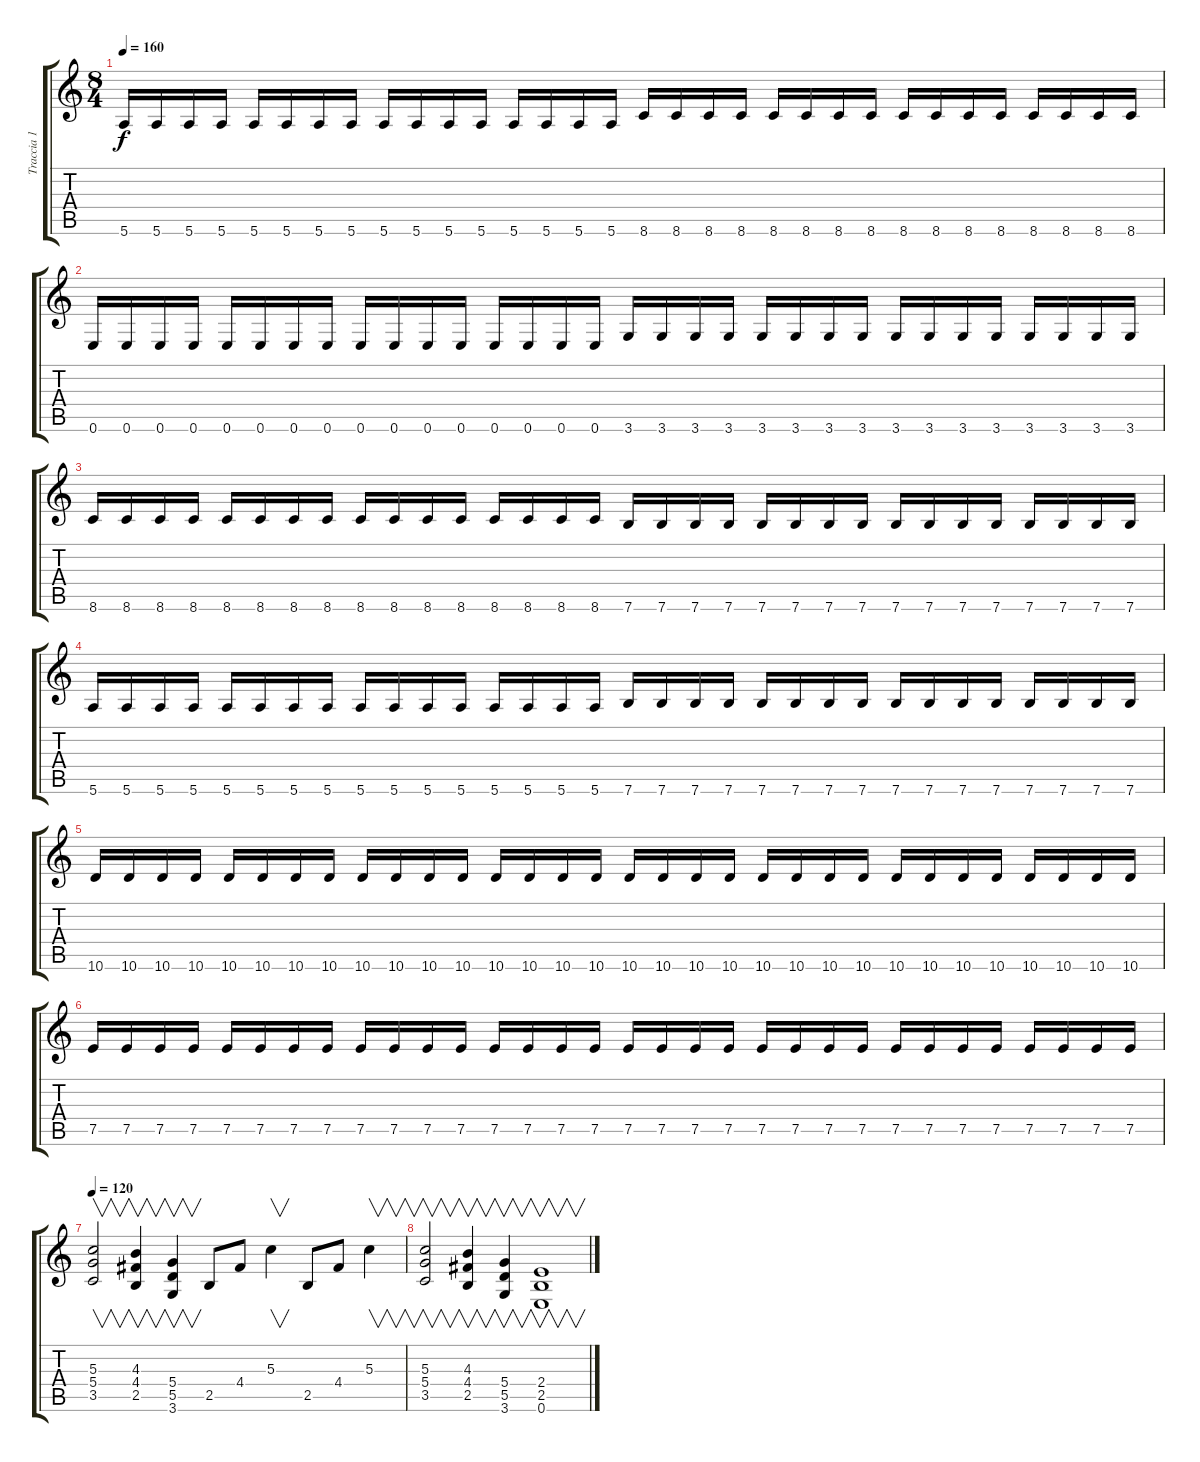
\track ("Traccia 1" "Traccia 1") {instrument distortionguitar}
\staff {score tabs}
\tuning (E4 B3 G3 D3 A2 E2) {hide}
\ts (8 4)
\tempo 160
\clef g2
\ks c
5.6.16{dy f} 5.6.16 5.6.16 5.6.16 5.6.16 5.6.16 5.6.16 5.6.16 5.6.16 5.6.16 5.6.16 5.6.16 5.6.16 5.6.16 5.6.16 5.6.16 8.6.16 8.6.16 8.6.16 8.6.16 8.6.16 8.6.16 8.6.16 8.6.16 8.6.16 8.6.16 8.6.16 8.6.16 8.6.16 8.6.16 8.6.16 8.6.16 |
0.6.16 0.6.16 0.6.16 0.6.16 0.6.16 0.6.16 0.6.16 0.6.16 0.6.16 0.6.16 0.6.16 0.6.16 0.6.16 0.6.16 0.6.16 0.6.16 3.6.16 3.6.16 3.6.16 3.6.16 3.6.16 3.6.16 3.6.16 3.6.16 3.6.16 3.6.16 3.6.16 3.6.16 3.6.16 3.6.16 3.6.16 3.6.16 |
8.6.16 8.6.16 8.6.16 8.6.16 8.6.16 8.6.16 8.6.16 8.6.16 8.6.16 8.6.16 8.6.16 8.6.16 8.6.16 8.6.16 8.6.16 8.6.16 7.6.16 7.6.16 7.6.16 7.6.16 7.6.16 7.6.16 7.6.16 7.6.16 7.6.16 7.6.16 7.6.16 7.6.16 7.6.16 7.6.16 7.6.16 7.6.16 |
5.6.16 5.6.16 5.6.16 5.6.16 5.6.16 5.6.16 5.6.16 5.6.16 5.6.16 5.6.16 5.6.16 5.6.16 5.6.16 5.6.16 5.6.16 5.6.16 7.6.16 7.6.16 7.6.16 7.6.16 7.6.16 7.6.16 7.6.16 7.6.16 7.6.16 7.6.16 7.6.16 7.6.16 7.6.16 7.6.16 7.6.16 7.6.16 |
10.6.16 10.6.16 10.6.16 10.6.16 10.6.16 10.6.16 10.6.16 10.6.16 10.6.16 10.6.16 10.6.16 10.6.16 10.6.16 10.6.16 10.6.16 10.6.16 10.6.16 10.6.16 10.6.16 10.6.16 10.6.16 10.6.16 10.6.16 10.6.16 10.6.16 10.6.16 10.6.16 10.6.16 10.6.16 10.6.16 10.6.16 10.6.16 |
7.5.16 7.5.16 7.5.16 7.5.16 7.5.16 7.5.16 7.5.16 7.5.16 7.5.16 7.5.16 7.5.16 7.5.16 7.5.16 7.5.16 7.5.16 7.5.16 7.5.16 7.5.16 7.5.16 7.5.16 7.5.16 7.5.16 7.5.16 7.5.16 7.5.16 7.5.16 7.5.16 7.5.16 7.5.16 7.5.16 7.5.16 7.5.16 |
\tempo 120
(5.3 5.4 3.5).2{v} (4.3 4.4 2.5).4{v} (5.4 5.5 3.6).4{v} 2.5.8 4.4.8 5.3.4{v} 2.5.8 4.4.8 5.3.4{v} |
(5.3 5.4 3.5).2{v} (4.3 4.4 2.5).4{v} (5.4 5.5 3.6).4{v} (2.4 2.5 0.6).1{v}
